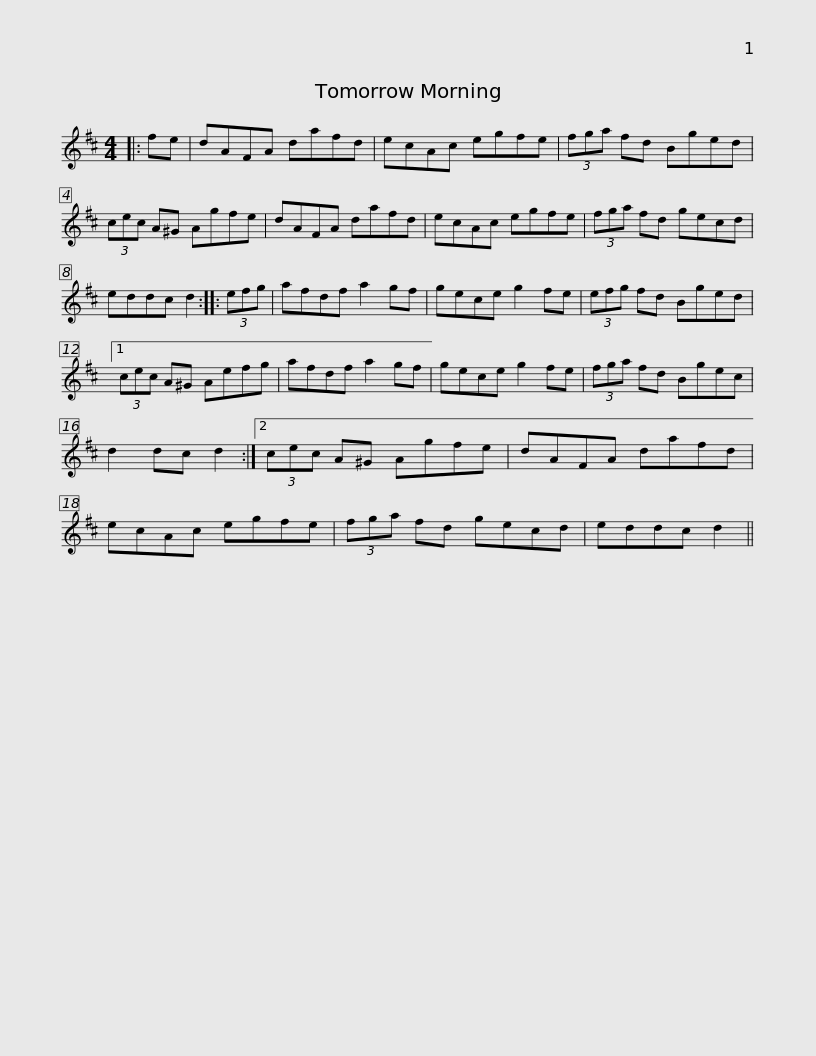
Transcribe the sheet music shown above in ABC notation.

X:1
L:1/8
M:4/4
I:linebreak $
K:D
V:1 treble
V:1
|: fe | dAFA dafd | ecAc egfe | (3fga fd Bged | (3cec A^G Agfe |$ %5
 dAFA dafd | ecAc egfe | (3fga fd gecd | eddc d2 :: (3efg | %10
 afdf a2 gf |$ gece g2 fe | (3efg fd Bged |1 (3cec A^G Aefg | afdf a2 gf | %15
 gece g2 fe |$ (3fga fd Bgec | d2 dc d2 :|2 (3cec A^G Agfe | dAFA dafd | %20
 ecAc egfe |$ (3fga fd gecd | eddc d2 || %23
